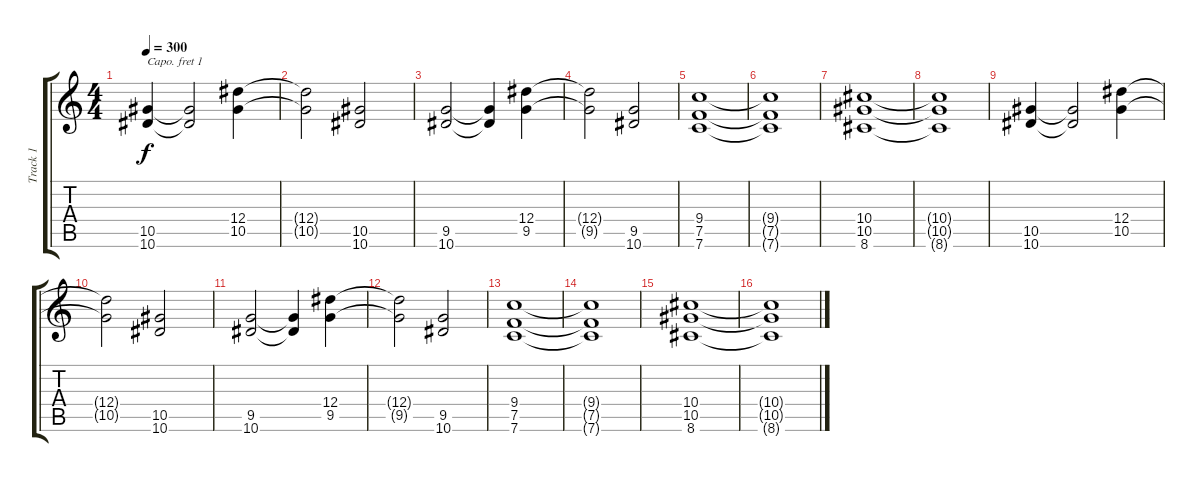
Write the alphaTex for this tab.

\track ("Track 1" "Track 1") {instrument overdrivenguitar}
\staff {score tabs}
\capo 1
\tuning (E4 B3 G3 D3 A2 E2) {hide}
\ts (4 4)
\tempo 300
\clef g2
\ks c
(10.5 10.6).4{dy f} (10.5{t} 10.6{t}).2 (12.4 10.5).4 |
(12.4{t} 10.5{t}).2 (10.5 10.6).2 |
(9.5 10.6).2 (9.5{t} 10.6{t}).4 (12.4 9.5).4 |
(12.4{t} 9.5{t}).2 (9.5 10.6).2 |
(9.4 7.5 7.6).1 |
(9.4{t} 7.5{t} 7.6{t}).1 |
(10.4 10.5 8.6).1 |
(10.4{t} 10.5{t} 8.6{t}).1 |
(10.5 10.6).4 (10.5{t} 10.6{t}).2 (12.4 10.5).4 |
(12.4{t} 10.5{t}).2 (10.5 10.6).2 |
(9.5 10.6).2 (9.5{t} 10.6{t}).4 (12.4 9.5).4 |
(12.4{t} 9.5{t}).2 (9.5 10.6).2 |
(9.4 7.5 7.6).1 |
(9.4{t} 7.5{t} 7.6{t}).1 |
(10.4 10.5 8.6).1 |
(10.4{t} 10.5{t} 8.6{t}).1
